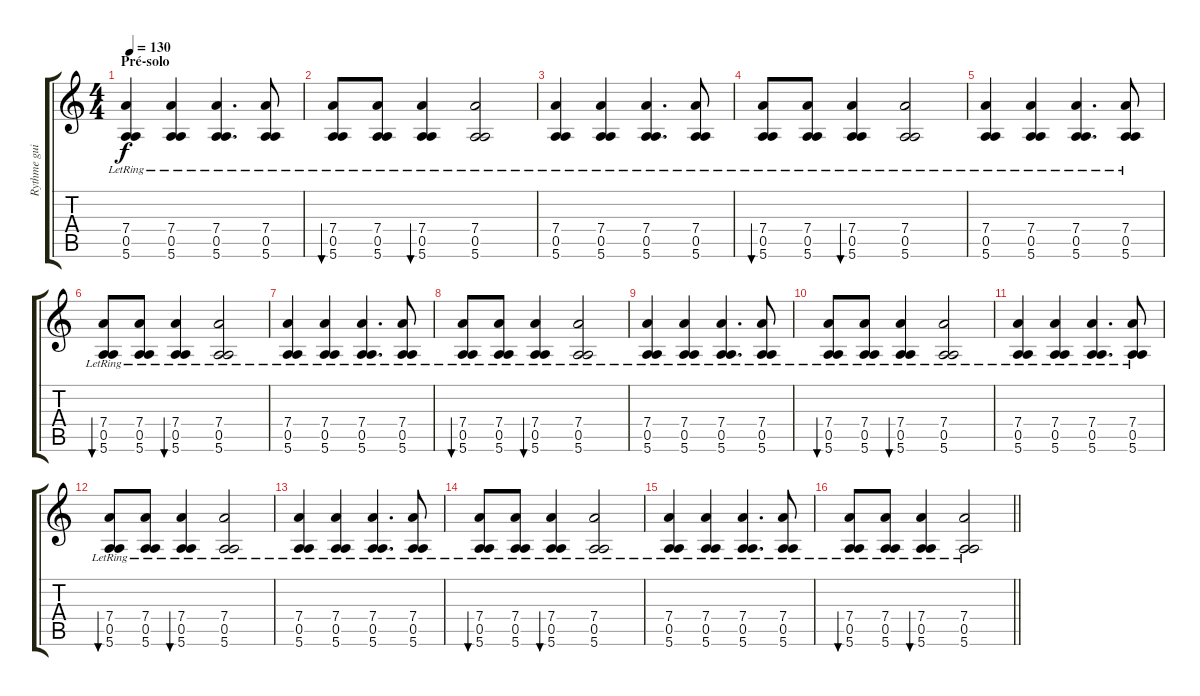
\track ("Rythme guitare" "Rythme gui") {instrument distortionguitar}
\staff {score tabs}
\tuning (E4 B3 G3 D3 A2 E2) {hide}
\ts (4 4)
\section ("" "Pré-solo")
\tempo 130
\clef g2
\ks c
(7.4{lr} 0.5{lr} 5.6{lr}).4{dy f} (7.4{lr} 0.5{lr} 5.6{lr}).4 (7.4{lr} 0.5{lr} 5.6{lr}).4{d} (7.4{lr} 0.5{lr} 5.6{lr}).8 |
(7.4{lr} 0.5{lr} 5.6{lr}).8{bu 60} (7.4{lr} 0.5{lr} 5.6{lr}).8 (7.4{lr} 0.5{lr} 5.6{lr}).4{bu 60} (7.4{lr} 0.5{lr} 5.6{lr}).2 |
(7.4{lr} 0.5{lr} 5.6{lr}).4 (7.4{lr} 0.5{lr} 5.6{lr}).4 (7.4{lr} 0.5{lr} 5.6{lr}).4{d} (7.4{lr} 0.5{lr} 5.6{lr}).8 |
(7.4{lr} 0.5{lr} 5.6{lr}).8{bu 60} (7.4{lr} 0.5{lr} 5.6{lr}).8 (7.4{lr} 0.5{lr} 5.6{lr}).4{bu 60} (7.4{lr} 0.5{lr} 5.6{lr}).2 |
(7.4{lr} 0.5{lr} 5.6{lr}).4 (7.4{lr} 0.5{lr} 5.6{lr}).4 (7.4{lr} 0.5{lr} 5.6{lr}).4{d} (7.4{lr} 0.5{lr} 5.6{lr}).8 |
(7.4{lr} 0.5{lr} 5.6{lr}).8{bu 60} (7.4{lr} 0.5{lr} 5.6{lr}).8 (7.4{lr} 0.5{lr} 5.6{lr}).4{bu 60} (7.4{lr} 0.5{lr} 5.6{lr}).2 |
(7.4{lr} 0.5{lr} 5.6{lr}).4 (7.4{lr} 0.5{lr} 5.6{lr}).4 (7.4{lr} 0.5{lr} 5.6{lr}).4{d} (7.4{lr} 0.5{lr} 5.6{lr}).8 |
(7.4{lr} 0.5{lr} 5.6{lr}).8{bu 60} (7.4{lr} 0.5{lr} 5.6{lr}).8 (7.4{lr} 0.5{lr} 5.6{lr}).4{bu 60} (7.4{lr} 0.5{lr} 5.6{lr}).2 |
(7.4{lr} 0.5{lr} 5.6{lr}).4 (7.4{lr} 0.5{lr} 5.6{lr}).4 (7.4{lr} 0.5{lr} 5.6{lr}).4{d} (7.4{lr} 0.5{lr} 5.6{lr}).8 |
(7.4{lr} 0.5{lr} 5.6{lr}).8{bu 60} (7.4{lr} 0.5{lr} 5.6{lr}).8 (7.4{lr} 0.5{lr} 5.6{lr}).4{bu 60} (7.4{lr} 0.5{lr} 5.6{lr}).2 |
(7.4{lr} 0.5{lr} 5.6{lr}).4 (7.4{lr} 0.5{lr} 5.6{lr}).4 (7.4{lr} 0.5{lr} 5.6{lr}).4{d} (7.4{lr} 0.5{lr} 5.6{lr}).8 |
(7.4{lr} 0.5{lr} 5.6{lr}).8{bu 60} (7.4{lr} 0.5{lr} 5.6{lr}).8 (7.4{lr} 0.5{lr} 5.6{lr}).4{bu 60} (7.4{lr} 0.5{lr} 5.6{lr}).2 |
(7.4{lr} 0.5{lr} 5.6{lr}).4 (7.4{lr} 0.5{lr} 5.6{lr}).4 (7.4{lr} 0.5{lr} 5.6{lr}).4{d} (7.4{lr} 0.5{lr} 5.6{lr}).8 |
(7.4{lr} 0.5{lr} 5.6{lr}).8{bu 60} (7.4{lr} 0.5{lr} 5.6{lr}).8 (7.4{lr} 0.5{lr} 5.6{lr}).4{bu 60} (7.4{lr} 0.5{lr} 5.6{lr}).2 |
(7.4{lr} 0.5{lr} 5.6{lr}).4 (7.4{lr} 0.5{lr} 5.6{lr}).4 (7.4{lr} 0.5{lr} 5.6{lr}).4{d} (7.4{lr} 0.5{lr} 5.6{lr}).8 |
\barLineRight lightlight
(7.4{lr} 0.5{lr} 5.6{lr}).8{bu 60} (7.4{lr} 0.5{lr} 5.6{lr}).8 (7.4{lr} 0.5{lr} 5.6{lr}).4{bu 60} (7.4{lr} 0.5{lr} 5.6{lr}).2
